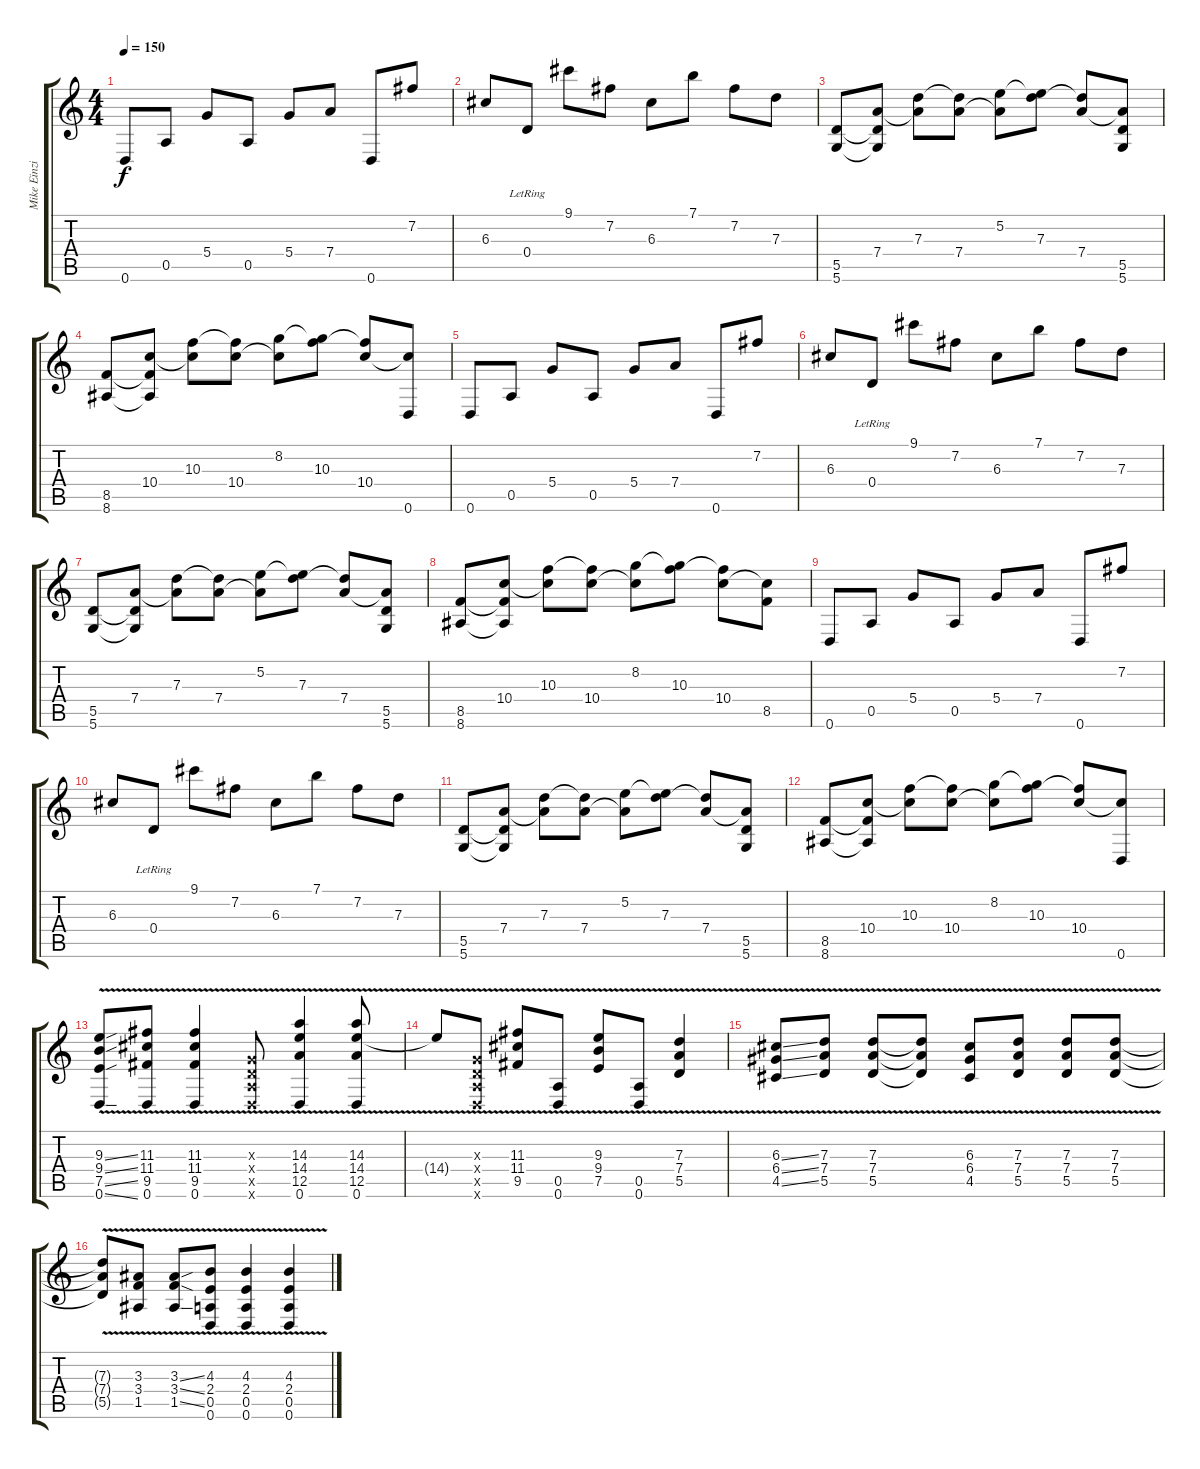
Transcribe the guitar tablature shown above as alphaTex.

\track ("Mike Einziger" "Mike Einzi") {instrument electricguitarjazz}
\staff {score tabs}
\tuning (E4 B3 G3 D3 A2 D2) {hide}
\ts (4 4)
\tempo 150
\clef g2
\ks c
0.6.8{dy f} 0.5.8 5.4.8 0.5.8 5.4.8 7.4.8 0.6.8 7.2.8 |
6.3.8 0.4{lr}.8 9.1.8 7.2.8 6.3.8 7.1.8 7.2.8 7.3.8 |
(5.5 5.6).8 (7.4 5.5{t} 5.6{t}).8 (7.3 7.4{t}).8 (7.3{t} 7.4).8 (5.2 7.4{t}).8 (5.2{t} 7.3).8 (7.3{t} 7.4).8 (7.4{t} 5.5 5.6).8 |
(8.5 8.6).8 (10.4 8.5{t} 8.6{t}).8 (10.3 10.4{t}).8 (10.3{t} 10.4).8 (8.2 10.4{t}).8 (8.2{t} 10.3).8 (10.3{t} 10.4).8 (10.4{t} 0.6).8 |
0.6.8 0.5.8 5.4.8 0.5.8 5.4.8 7.4.8 0.6.8 7.2.8 |
6.3.8 0.4{lr}.8 9.1.8 7.2.8 6.3.8 7.1.8 7.2.8 7.3.8 |
(5.5 5.6).8 (7.4 5.5{t} 5.6{t}).8 (7.3 7.4{t}).8 (7.3{t} 7.4).8 (5.2 7.4{t}).8 (5.2{t} 7.3).8 (7.3{t} 7.4).8 (7.4{t} 5.5 5.6).8 |
(8.5 8.6).8 (10.4 8.5{t} 8.6{t}).8 (10.3 10.4{t}).8 (10.3{t} 10.4).8 (8.2 10.4{t}).8 (8.2{t} 10.3).8 (10.3{t} 10.4).8 (10.4{t} 8.5).8 |
0.6.8 0.5.8 5.4.8 0.5.8 5.4.8 7.4.8 0.6.8 7.2.8 |
6.3.8 0.4{lr}.8 9.1.8 7.2.8 6.3.8 7.1.8 7.2.8 7.3.8 |
(5.5 5.6).8 (7.4 5.5{t} 5.6{t}).8 (7.3 7.4{t}).8 (7.3{t} 7.4).8 (5.2 7.4{t}).8 (5.2{t} 7.3).8 (7.3{t} 7.4).8 (7.4{t} 5.5 5.6).8 |
(8.5 8.6).8 (10.4 8.5{t} 8.6{t}).8 (10.3 10.4{t}).8 (10.3{t} 10.4).8 (8.2 10.4{t}).8 (8.2{t} 10.3).8 (10.3{t} 10.4).8 (10.4{t} 0.6).8 |
(9.3{v ss} 9.4{v ss} 7.5{v ss} 0.6{v ss}).8 (11.3{v} 11.4{v} 9.5{v} 0.6{v}).8 (11.3{v} 11.4{v} 9.5{v} 0.6{v}).4 (0.3{v x} 0.4{v x} 0.5{v x} 0.6{v x}).8 (14.3{v} 14.4{v} 12.5{v} 0.6{v}).4 (14.3{v} 14.4{v} 12.5{v} 0.6{v}).8 |
14.4{v t}.8 (0.3{v x} 0.4{v x} 0.5{v x} 0.6{v x}).8 (11.3{v} 11.4{v} 9.5{v}).8 (0.5{v} 0.6{v}).8 (9.3{v} 9.4{v} 7.5{v}).8 (0.5{v} 0.6{v}).8 (7.3{v} 7.4{v} 5.5{v}).4 |
(6.3{v ss} 6.4{v ss} 4.5{v ss}).8 (7.3{v} 7.4{v} 5.5{v}).8 (7.3{v} 7.4{v} 5.5{v}).8 (7.3{v t} 7.4{v t} 5.5{v t}).8 (6.3{v} 6.4{v} 4.5{v}).8 (7.3{v} 7.4{v} 5.5{v}).8 (7.3{v} 7.4{v} 5.5{v}).8 (7.3{v} 7.4{v} 5.5{v}).8 |
(7.3{v t} 7.4{v t} 5.5{v t}).8 (3.3{v} 3.4{v} 1.5{v}).8 (3.3{v ss} 3.4{v ss} 1.5{v ss}).8 (4.3{v} 2.4{v} 0.5{v} 0.6{v}).8 (4.3{v} 2.4{v} 0.5{v} 0.6{v}).4 (4.3{v} 2.4{v} 0.5{v} 0.6{v}).4
